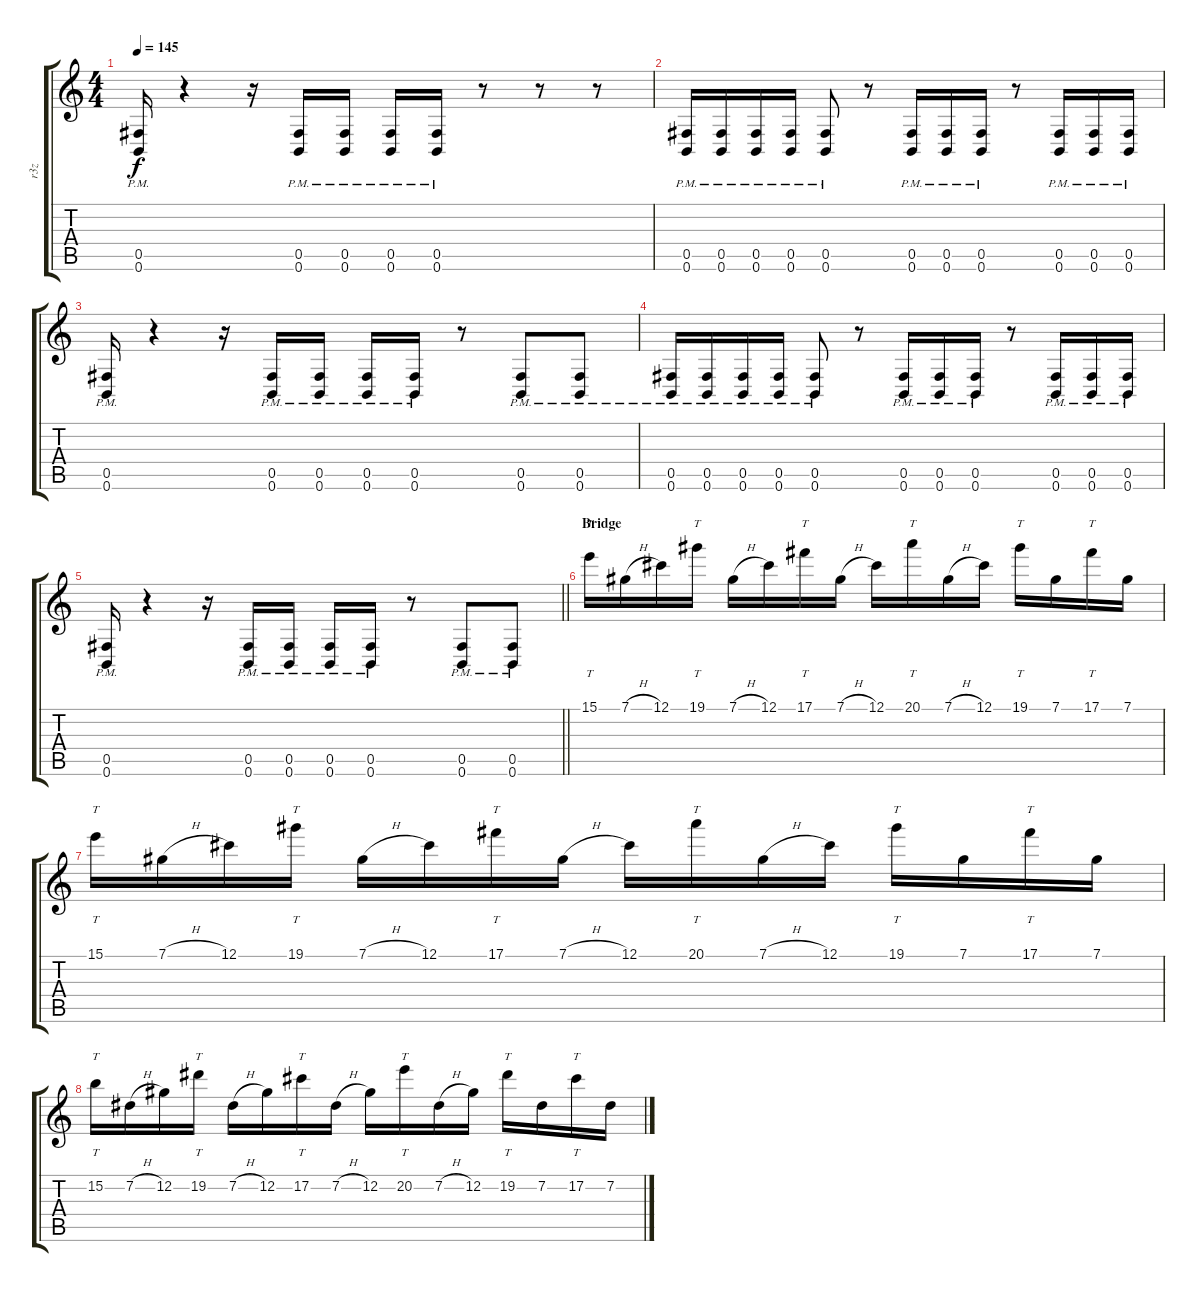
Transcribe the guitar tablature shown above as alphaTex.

\track ("r3z" "r3z") {instrument overdrivenguitar}
\staff {score tabs}
\tuning (Db4 Ab3 E3 B2 Gb2 B1) {hide}
\ts (4 4)
\tempo 145
\clef g2
\ks c
(0.5{pm} 0.6{pm}).16{dy f} r.4 r.16 (0.5{pm} 0.6{pm}).16 (0.5{pm} 0.6{pm}).16 (0.5{pm} 0.6{pm}).16 (0.5{pm} 0.6{pm}).16 r.8 r.8 r.8 |
(0.5{pm} 0.6{pm}).16 (0.5{pm} 0.6{pm}).16 (0.5{pm} 0.6{pm}).16 (0.5{pm} 0.6{pm}).16 (0.5{pm} 0.6{pm}).8 r.8 (0.5{pm} 0.6{pm}).16 (0.5{pm} 0.6{pm}).16 (0.5{pm} 0.6{pm}).16 r.8 (0.5{pm} 0.6{pm}).16 (0.5{pm} 0.6{pm}).16 (0.5{pm} 0.6{pm}).16 |
(0.5{pm} 0.6{pm}).16 r.4 r.16 (0.5{pm} 0.6{pm}).16 (0.5{pm} 0.6{pm}).16 (0.5{pm} 0.6{pm}).16 (0.5{pm} 0.6{pm}).16 r.8 (0.5{pm} 0.6{pm}).8 (0.5{pm} 0.6{pm}).8 |
(0.5{pm} 0.6{pm}).16 (0.5{pm} 0.6{pm}).16 (0.5{pm} 0.6{pm}).16 (0.5{pm} 0.6{pm}).16 (0.5{pm} 0.6{pm}).8 r.8 (0.5{pm} 0.6{pm}).16 (0.5{pm} 0.6{pm}).16 (0.5{pm} 0.6{pm}).16 r.8 (0.5{pm} 0.6{pm}).16 (0.5{pm} 0.6{pm}).16 (0.5{pm} 0.6{pm}).16 |
\barLineRight lightlight
(0.5{pm} 0.6{pm}).16 r.4 r.16 (0.5{pm} 0.6{pm}).16 (0.5{pm} 0.6{pm}).16 (0.5{pm} 0.6{pm}).16 (0.5{pm} 0.6{pm}).16 r.8 (0.5{pm} 0.6{pm}).8 (0.5{pm} 0.6{pm}).8 |
\section ("" "Bridge")
15.1.16{tt} 7.1{h}.16 12.1.16 19.1.16{tt} 7.1{h}.16 12.1.16 17.1.16{tt} 7.1{h}.16 12.1.16 20.1.16{tt} 7.1{h}.16 12.1.16 19.1.16{tt} 7.1.16 17.1.16{tt} 7.1.16 |
15.1.16{tt} 7.1{h}.16 12.1.16 19.1.16{tt} 7.1{h}.16 12.1.16 17.1.16{tt} 7.1{h}.16 12.1.16 20.1.16{tt} 7.1{h}.16 12.1.16 19.1.16{tt} 7.1.16 17.1.16{tt} 7.1.16 |
15.2.16{tt} 7.2{h}.16 12.2.16 19.2.16{tt} 7.2{h}.16 12.2.16 17.2.16{tt} 7.2{h}.16 12.2.16 20.2.16{tt} 7.2{h}.16 12.2.16 19.2.16{tt} 7.2.16 17.2.16{tt} 7.2.16
